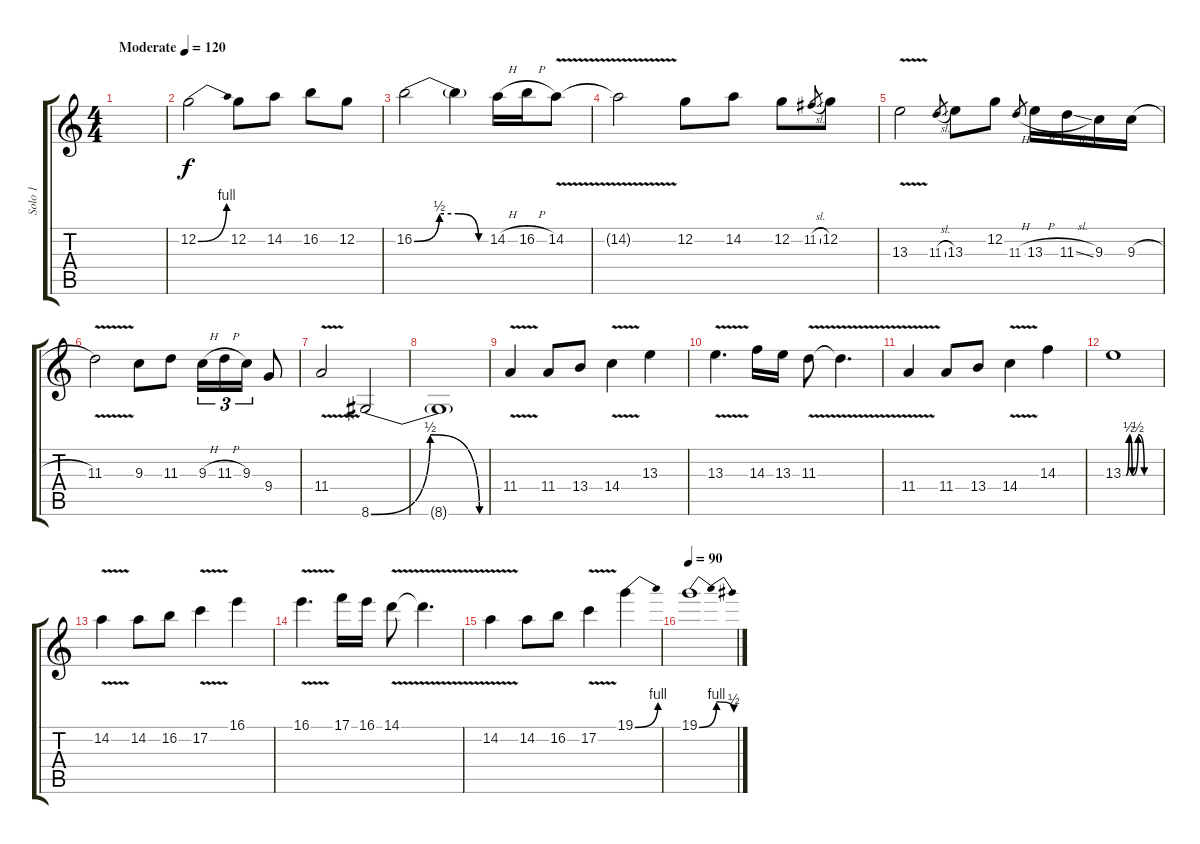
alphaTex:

\track ("Solo 1" "Solo 1") {instrument distortionguitar}
\staff {score tabs}
\tuning (C4 G3 Eb3 Bb2 F2 C2) {hide}
\ts (4 4)
\tempo (120 "Moderate")
\clef g2
\ks c
|
12.2{be (bend 0 0 60 4)}.2 12.2.8 14.2.8 16.2.8 12.2.8 |
16.2{be (custom 0 0 20 2 35 2 51 0 60 0)}.2 16.2{t}.4 14.2{h}.16 16.2{h}.16 14.2{v}.8 |
14.2{t}.2 12.2.8 14.2.8 12.2.8 11.2{sl}.8{gr} 12.2.8 |
13.3{v}.2 11.3{sl}.8{gr} 13.3.8 12.2.8 11.3{h}.8{gr} 13.3{h}.16 11.3{sl}.16 9.3.16 9.3{h}.16 |
11.3{v}.2 9.3.8 11.3.8 9.3{h}.16{tu (3 2)} 11.3{h}.16{tu (3 2)} 9.3.16{tu (3 2)} 9.4.8 |
11.4{v}.2 8.6{be (custom 0 0 30 2 55 0 60 0)}.2 |
8.6{t}.1 |
11.4{v}.4 11.4.8 13.4.8 14.4{v}.4 13.3.4 |
13.3{v}.4{d} 14.3.16 13.3.16 11.3{v}.8 11.3{t}.4{d} |
11.4{v}.4 11.4.8 13.4.8 14.4{v}.4 14.3.4 |
13.3{be (custom 0 0 5 0 10 2 15 0 25 2 35 0 60 0)}.1 |
14.2{v}.4 14.2.8 16.2.8 17.2{v}.4 16.1.4 |
16.1{v}.4{d} 17.1.16 16.1.16 14.1{v}.8 14.1{t}.4{d} |
14.2{v}.4 14.2.8 16.2.8 17.2{v}.4 19.1{be (bend 0 0 60 4)}.4 |
\tempo 90
19.1{be (bendrelease 0 0 25 4 25 4 60 2)}.1
